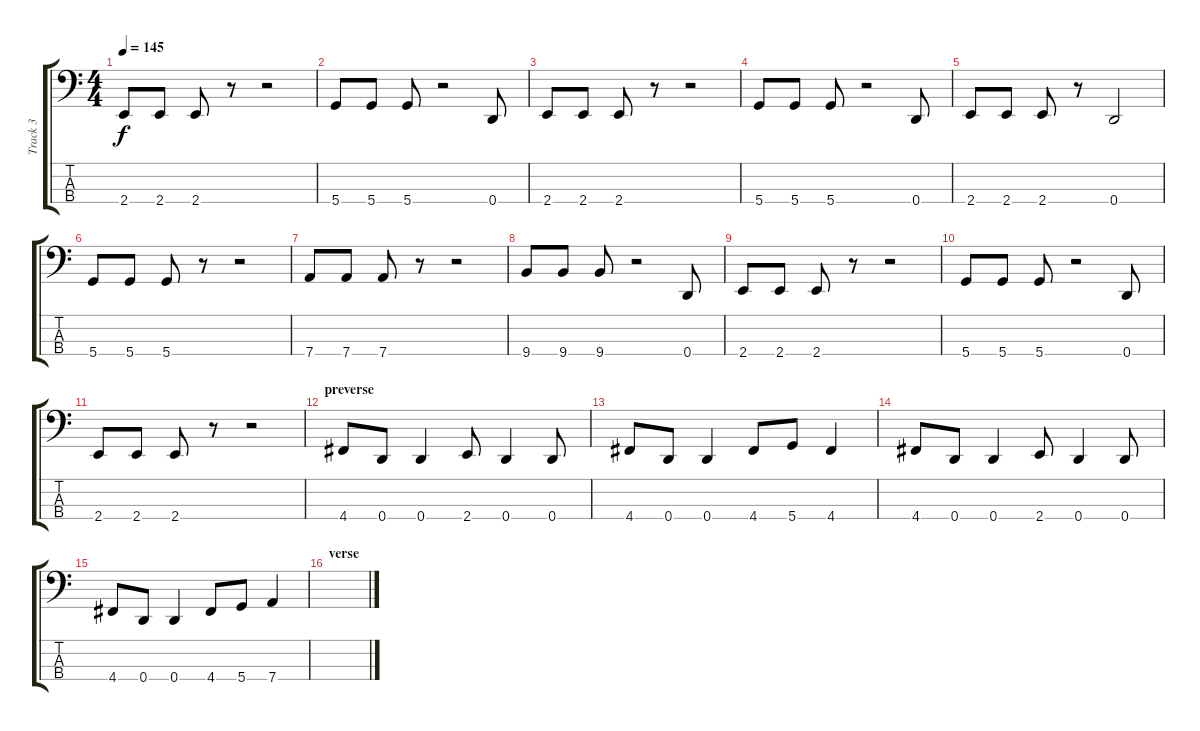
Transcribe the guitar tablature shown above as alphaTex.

\track ("Track 3" "Track 3") {instrument electricbassfinger}
\staff {score tabs}
\tuning (G2 D2 A1 D1) {hide}
\ts (4 4)
\tempo 145
\clef f4
\ks c
2.4.8{dy f} 2.4.8 2.4.8 r.8 r.2 |
5.4.8 5.4.8 5.4.8 r.2 0.4.8 |
2.4.8 2.4.8 2.4.8 r.8 r.2 |
5.4.8 5.4.8 5.4.8 r.2 0.4.8 |
2.4.8 2.4.8 2.4.8 r.8 0.4.2 |
5.4.8 5.4.8 5.4.8 r.8 r.2 |
7.4.8 7.4.8 7.4.8 r.8 r.2 |
9.4.8 9.4.8 9.4.8 r.2 0.4.8 |
2.4.8 2.4.8 2.4.8 r.8 r.2 |
5.4.8 5.4.8 5.4.8 r.2 0.4.8 |
2.4.8 2.4.8 2.4.8 r.8 r.2 |
\section ("" "preverse")
4.4.8 0.4.8 0.4.4 2.4.8 0.4.4 0.4.8 |
4.4.8 0.4.8 0.4.4 4.4.8 5.4.8 4.4.4 |
4.4.8 0.4.8 0.4.4 2.4.8 0.4.4 0.4.8 |
4.4.8 0.4.8 0.4.4 4.4.8 5.4.8 7.4.4 |
\section ("" "verse")
